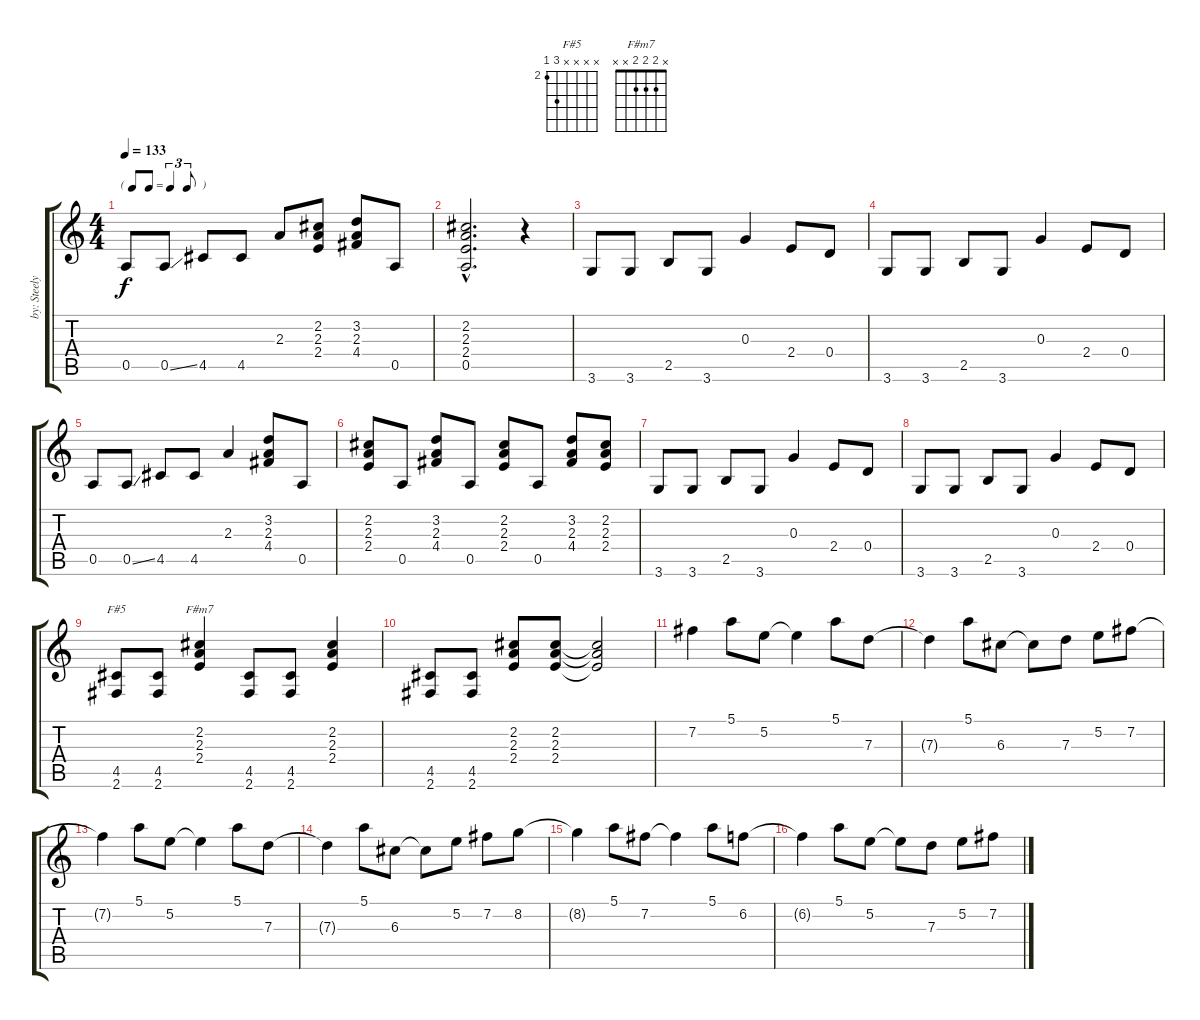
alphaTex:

\track ("by: Steely Dan" "by: Steely") {instrument electricguitarclean}
\staff {score tabs}
\tuning (E4 B3 G3 D3 A2 E2) {hide}
\chord ("F#5" x x x x 4 2) {firstfret 2}
\chord ("F#m7" x 2 2 2 x x)
\ts (4 4)
\tf triplet8th
\tempo 133
\clef g2
\ks c
0.5.8{dy f} 0.5{ss}.8 4.5.8 4.5.8 2.3.8 (2.2 2.3 2.4).8 (3.2 2.3 4.4).8 0.5.8 |
(2.2{hac} 2.3{hac} 2.4{hac} 0.5{hac}).2{d} r.4 |
3.6.8 3.6.8 2.5.8 3.6.8 0.3.4 2.4.8 0.4.8 |
3.6.8 3.6.8 2.5.8 3.6.8 0.3.4 2.4.8 0.4.8 |
0.5.8 0.5{ss}.8 4.5.8 4.5.8 2.3.4 (3.2 2.3 4.4).8 0.5.8 |
(2.2 2.3 2.4).8 0.5.8 (3.2 2.3 4.4).8 0.5.8 (2.2 2.3 2.4).8 0.5.8 (3.2 2.3 4.4).8 (2.2 2.3 2.4).8 |
3.6.8 3.6.8 2.5.8 3.6.8 0.3.4 2.4.8 0.4.8 |
3.6.8 3.6.8 2.5.8 3.6.8 0.3.4 2.4.8 0.4.8 |
(4.5 2.6).8{ch "F#5"} (4.5 2.6).8 (2.2 2.3 2.4).4{ch "F#m7"} (4.5 2.6).8 (4.5 2.6).8 (2.2 2.3 2.4).4 |
(4.5 2.6).8 (4.5 2.6).8 (2.2 2.3 2.4).8 (2.2 2.3 2.4).8 (2.2{t} 2.3{t} 2.4{t}).2 |
7.2.4 5.1.8 5.2.8 5.2{t}.4 5.1.8 7.3.8 |
7.3{t}.4 5.1.8 6.3.8 6.3{t}.8 7.3.8 5.2.8 7.2.8 |
7.2{t}.4 5.1.8 5.2.8 5.2{t}.4 5.1.8 7.3.8 |
7.3{t}.4 5.1.8 6.3.8 6.3{t}.8 5.2.8 7.2.8 8.2.8 |
8.2{t}.4 5.1.8 7.2.8 7.2{t}.4 5.1.8 6.2.8 |
6.2{t}.4 5.1.8 5.2.8 5.2{t}.8 7.3.8 5.2.8 7.2.8
